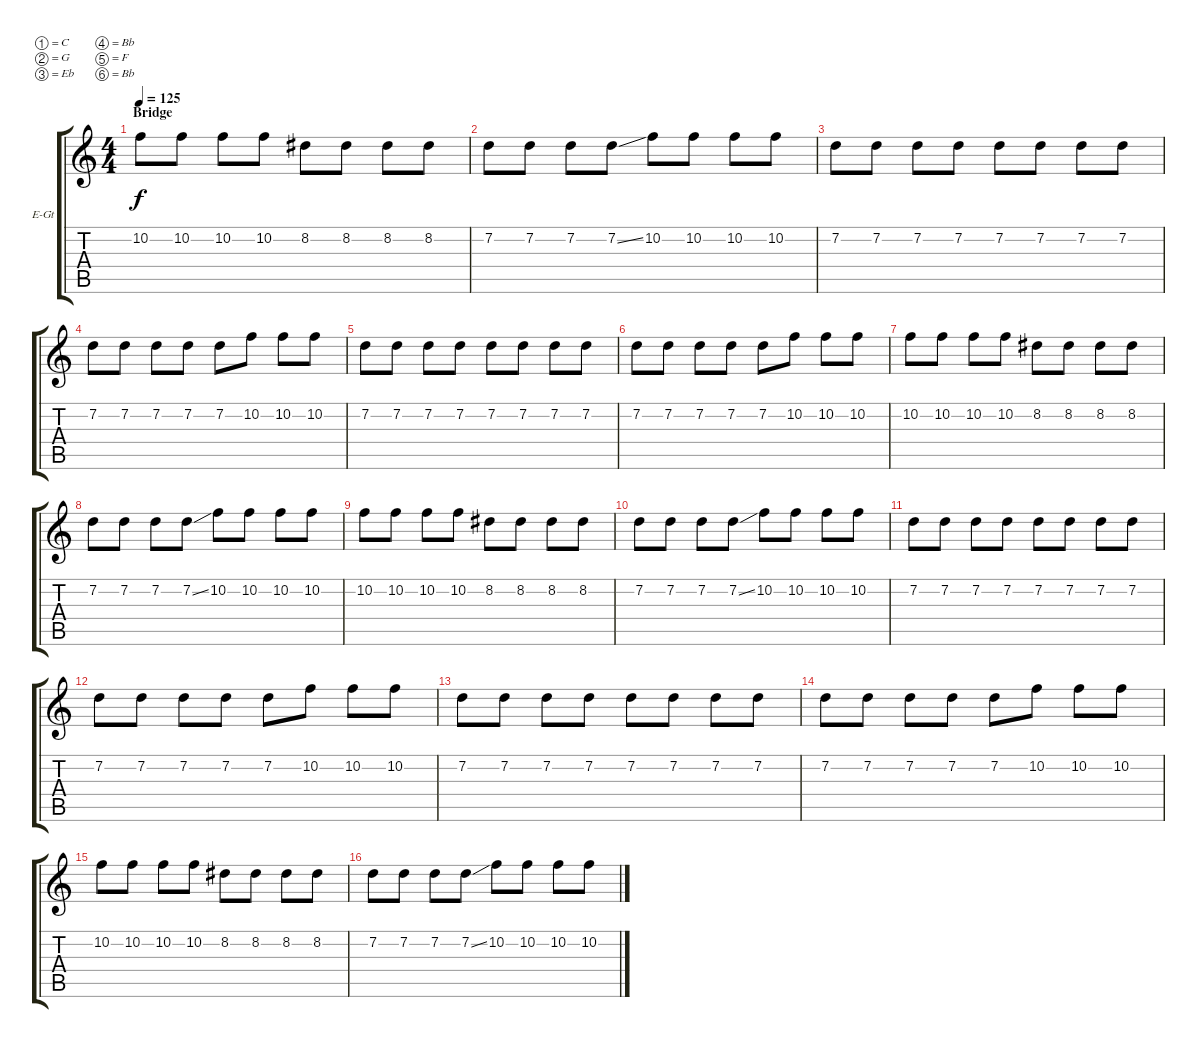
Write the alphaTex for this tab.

\bracketExtendMode groupsimilarinstruments
\firstSystemTrackNameOrientation horizontal
\otherSystemsTrackNameOrientation horizontal
\track ("Lead (Aaron Fink)" "E-Gt") {instrument overdrivenguitar}
\staff {score tabs}
\tuning (C4 G3 Eb3 Bb2 F2 Bb1)
\ts (4 4)
\section ("" "Bridge")
\tempo 125
\clef g2
\ks c
10.2.8{dy f} 10.2.8 10.2.8 10.2.8 8.2.8 8.2.8 8.2.8 8.2.8 |
7.2.8 7.2.8 7.2.8 7.2{ss}.8 10.2.8 10.2.8 10.2.8 10.2.8 |
7.2.8 7.2.8 7.2.8 7.2.8 7.2.8 7.2.8 7.2.8 7.2.8 |
7.2.8 7.2.8 7.2.8 7.2.8 7.2.8 10.2.8 10.2.8 10.2.8 |
7.2.8 7.2.8 7.2.8 7.2.8 7.2.8 7.2.8 7.2.8 7.2.8 |
7.2.8 7.2.8 7.2.8 7.2.8 7.2.8 10.2.8 10.2.8 10.2.8 |
10.2.8 10.2.8 10.2.8 10.2.8 8.2.8 8.2.8 8.2.8 8.2.8 |
7.2.8 7.2.8 7.2.8 7.2{ss}.8 10.2.8 10.2.8 10.2.8 10.2.8 |
10.2.8 10.2.8 10.2.8 10.2.8 8.2.8 8.2.8 8.2.8 8.2.8 |
7.2.8 7.2.8 7.2.8 7.2{ss}.8 10.2.8 10.2.8 10.2.8 10.2.8 |
7.2.8 7.2.8 7.2.8 7.2.8 7.2.8 7.2.8 7.2.8 7.2.8 |
7.2.8 7.2.8 7.2.8 7.2.8 7.2.8 10.2.8 10.2.8 10.2.8 |
7.2.8 7.2.8 7.2.8 7.2.8 7.2.8 7.2.8 7.2.8 7.2.8 |
7.2.8 7.2.8 7.2.8 7.2.8 7.2.8 10.2.8 10.2.8 10.2.8 |
10.2.8 10.2.8 10.2.8 10.2.8 8.2.8 8.2.8 8.2.8 8.2.8 |
7.2.8 7.2.8 7.2.8 7.2{ss}.8 10.2.8 10.2.8 10.2.8 10.2.8
